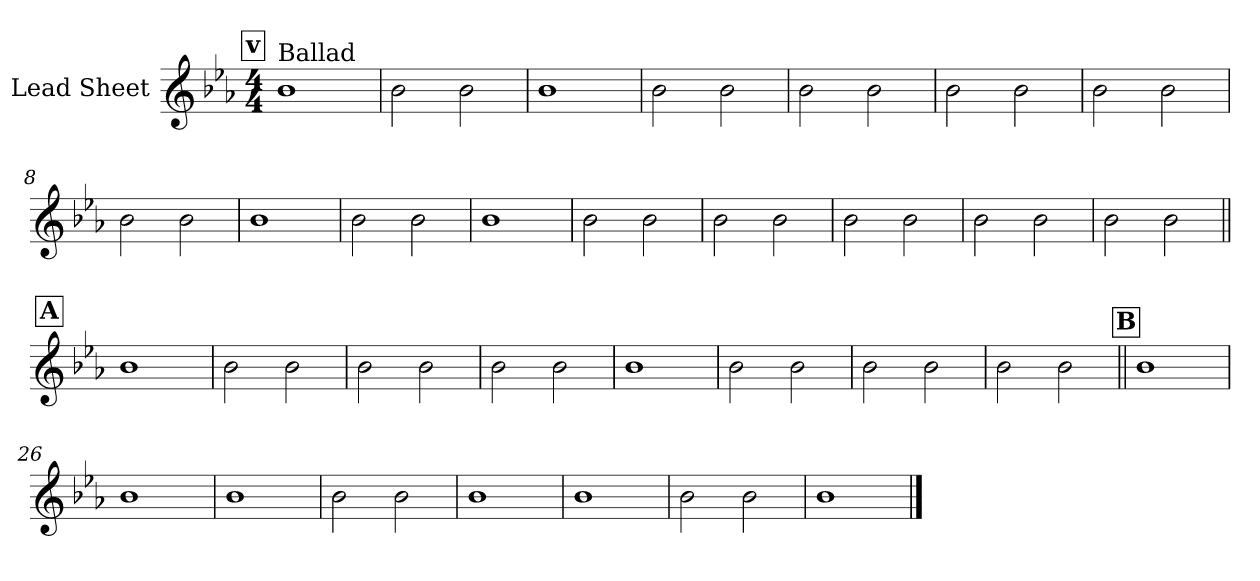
**kern
*part1
*staff1
*I"Lead Sheet
*clefG2
*k[b-e-a-]
*E-:
*M4/4
!!LO:REH:place=s1:a:fs=14:t=v
=1
!LO:TX:a:t=Ballad
1b-
=2
2b-\
2b-\
=3
1b-
=4
2b-\
2b-\
!!LO:LB:g=z
=5
2b-\
2b-\
=6
2b-\
2b-\
=7
2b-\
2b-\
=8
2b-\
2b-\
!!LO:LB:g=z
=9
1b-
=10
2b-\
2b-\
=11
1b-
=12
2b-\
2b-\
!!LO:LB:g=z
=13
2b-\
2b-\
=14
2b-\
2b-\
=15
2b-\
2b-\
=16
2b-\
2b-\
!!LO:LB:g=z
!!LO:REH:place=s1:a:fs=14:t=A
=17||
1b-
=18
2b-\
2b-\
=19
2b-\
2b-\
=20
2b-\
2b-\
!!LO:LB:g=z
=21
1b-
=22
2b-\
2b-\
=23
2b-\
2b-\
=24
2b-\
2b-\
!!LO:LB:g=z
!!LO:REH:place=s1:a:fs=14:t=B
=25||
1b-
=26
1b-
=27
1b-
=28
2b-\
2b-\
!!LO:LB:g=z
=29
1b-
=30
1b-
=31
2b-\
2b-\
=32
1b-
==
*-
